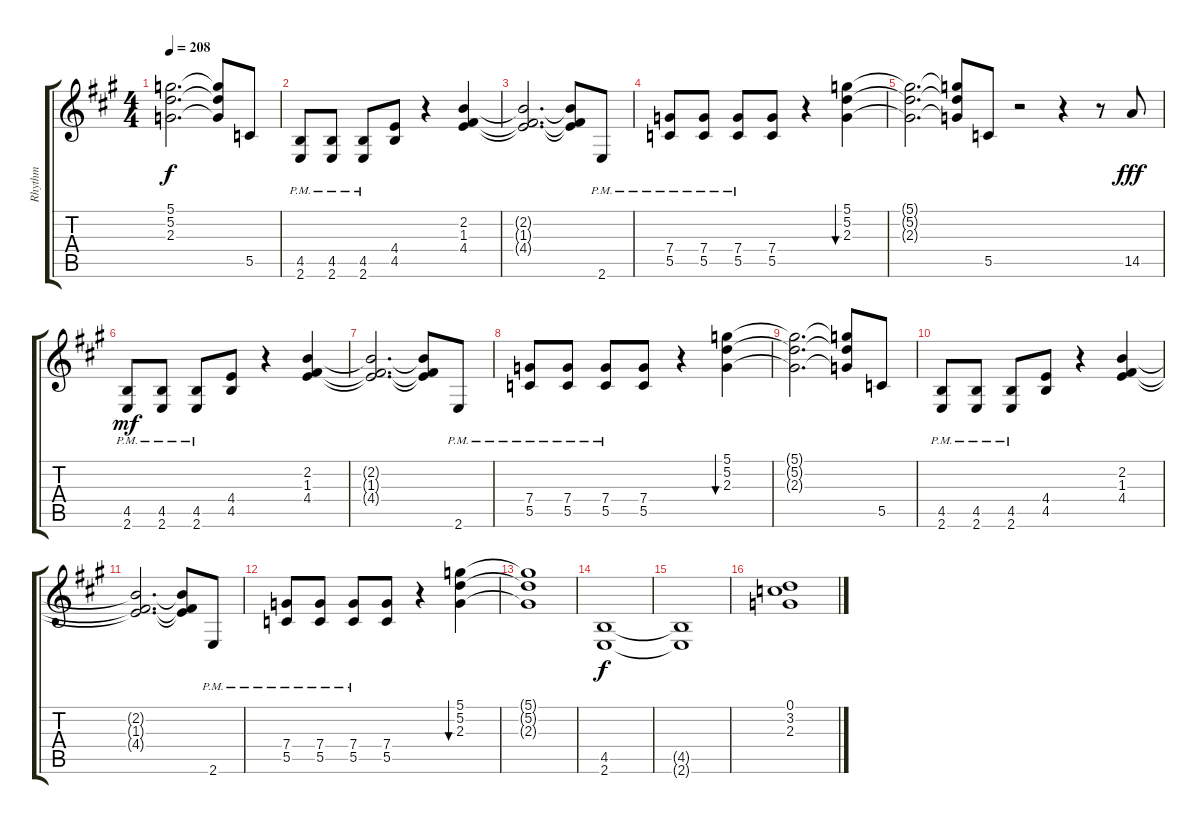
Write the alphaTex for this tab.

\track ("Rhythm" "Rhythm") {instrument overdrivenguitar}
\staff {score tabs}
\tuning (D4 A3 F3 C3 G2 D2) {hide}
\ts (4 4)
\tempo 208
\clef g2
\ks a
(5.1{t} 5.2{t} 2.3{t}).2{d dy f} (5.1{t} 5.2{t} 2.3{t}).8 5.5.8 |
(4.5{pm} 2.6{pm}).8 (4.5{pm} 2.6{pm}).8 (4.5{pm} 2.6{pm}).8 (4.4 4.5).8 r.4 (2.2 1.3 4.4).4 |
(2.2{t} 1.3{t} 4.4{t}).2{d} (2.2{t} 1.3{t} 4.4{t}).8 2.6{pm}.8 |
(7.4{pm} 5.5{pm}).8 (7.4{pm} 5.5{pm}).8 (7.4{pm} 5.5{pm}).8 (7.4 5.5).8 r.4 (5.1 5.2 2.3).4{bu 30} |
(5.1{t} 5.2{t} 2.3{t}).2{d} (5.1{t} 5.2{t} 2.3{t}).8 5.5.8 r.2 r.4 r.8 14.5.8{dy fff} |
(4.5{pm} 2.6{pm}).8{dy mf} (4.5{pm} 2.6{pm}).8 (4.5{pm} 2.6{pm}).8 (4.4 4.5).8 r.4 (2.2 1.3 4.4).4 |
(2.2{t} 1.3{t} 4.4{t}).2{d} (2.2{t} 1.3{t} 4.4{t}).8 2.6{pm}.8 |
(7.4{pm} 5.5{pm}).8 (7.4{pm} 5.5{pm}).8 (7.4{pm} 5.5{pm}).8 (7.4 5.5).8 r.4 (5.1 5.2 2.3).4{bu 30} |
(5.1{t} 5.2{t} 2.3{t}).2{d} (5.1{t} 5.2{t} 2.3{t}).8 5.5.8 |
(4.5{pm} 2.6{pm}).8 (4.5{pm} 2.6{pm}).8 (4.5{pm} 2.6{pm}).8 (4.4 4.5).8 r.4 (2.2 1.3 4.4).4 |
(2.2{t} 1.3{t} 4.4{t}).2{d} (2.2{t} 1.3{t} 4.4{t}).8 2.6{pm}.8 |
(7.4{pm} 5.5{pm}).8 (7.4{pm} 5.5{pm}).8 (7.4{pm} 5.5{pm}).8 (7.4 5.5).8 r.4 (5.1 5.2 2.3).4{bu 30} |
(5.1{t} 5.2{t} 2.3{t}).1 |
(4.5 2.6).1{dy f} |
(4.5{t} 2.6{t}).1 |
(0.1 3.2 2.3).1
